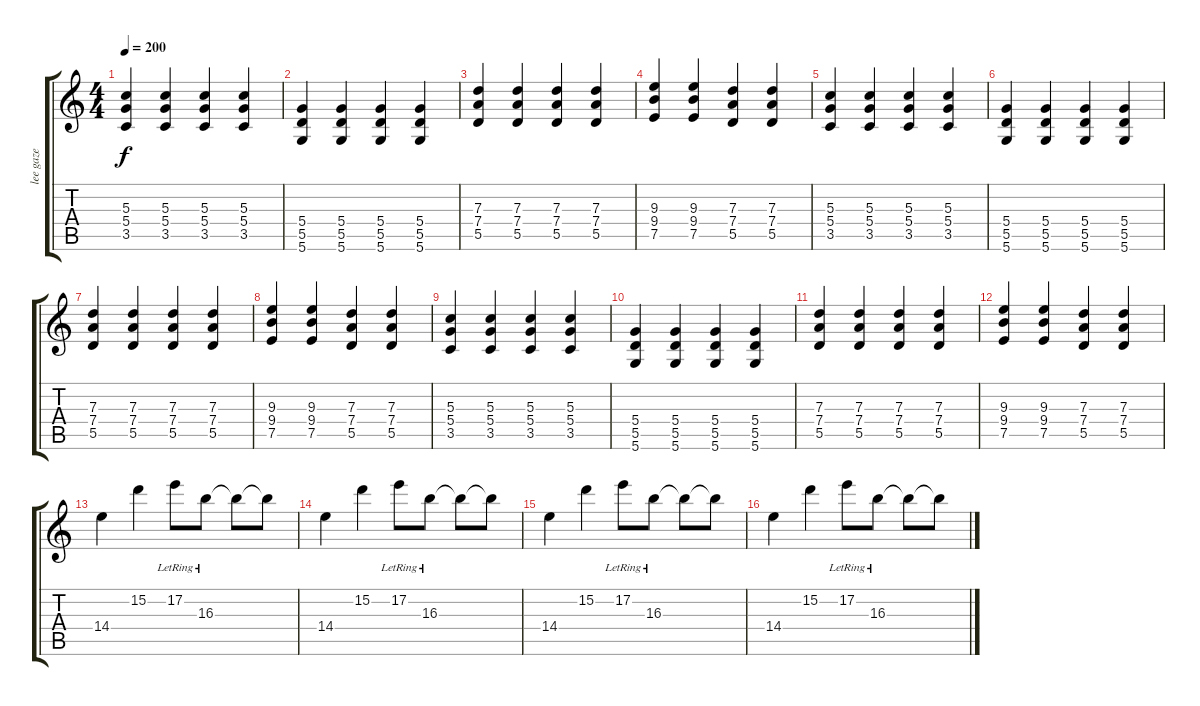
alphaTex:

\track ("lee gaze" "lee gaze") {instrument overdrivenguitar}
\staff {score tabs}
\tuning (E4 B3 G3 D3 A2 D2) {hide}
\ts (4 4)
\tempo 200
\clef g2
\ks c
(5.3 5.4 3.5).4{dy f} (5.3 5.4 3.5).4 (5.3 5.4 3.5).4 (5.3 5.4 3.5).4 |
(5.4 5.5 5.6).4 (5.4 5.5 5.6).4 (5.4 5.5 5.6).4 (5.4 5.5 5.6).4 |
(7.3 7.4 5.5).4 (7.3 7.4 5.5).4 (7.3 7.4 5.5).4 (7.3 7.4 5.5).4 |
(9.3 9.4 7.5).4 (9.3 9.4 7.5).4 (7.3 7.4 5.5).4 (7.3 7.4 5.5).4 |
(5.3 5.4 3.5).4 (5.3 5.4 3.5).4 (5.3 5.4 3.5).4 (5.3 5.4 3.5).4 |
(5.4 5.5 5.6).4 (5.4 5.5 5.6).4 (5.4 5.5 5.6).4 (5.4 5.5 5.6).4 |
(7.3 7.4 5.5).4 (7.3 7.4 5.5).4 (7.3 7.4 5.5).4 (7.3 7.4 5.5).4 |
(9.3 9.4 7.5).4 (9.3 9.4 7.5).4 (7.3 7.4 5.5).4 (7.3 7.4 5.5).4 |
(5.3 5.4 3.5).4 (5.3 5.4 3.5).4 (5.3 5.4 3.5).4 (5.3 5.4 3.5).4 |
(5.4 5.5 5.6).4 (5.4 5.5 5.6).4 (5.4 5.5 5.6).4 (5.4 5.5 5.6).4 |
(7.3 7.4 5.5).4 (7.3 7.4 5.5).4 (7.3 7.4 5.5).4 (7.3 7.4 5.5).4 |
(9.3 9.4 7.5).4 (9.3 9.4 7.5).4 (7.3 7.4 5.5).4 (7.3 7.4 5.5).4 |
14.4.4 15.2.4 17.2{lr}.8 16.3{lr}.8 16.3{t}.8 16.3{t}.8 |
14.4.4 15.2.4 17.2{lr}.8 16.3{lr}.8 16.3{t}.8 16.3{t}.8 |
14.4.4 15.2.4 17.2{lr}.8 16.3{lr}.8 16.3{t}.8 16.3{t}.8 |
14.4.4 15.2.4 17.2{lr}.8 16.3{lr}.8 16.3{t}.8 16.3{t}.8
